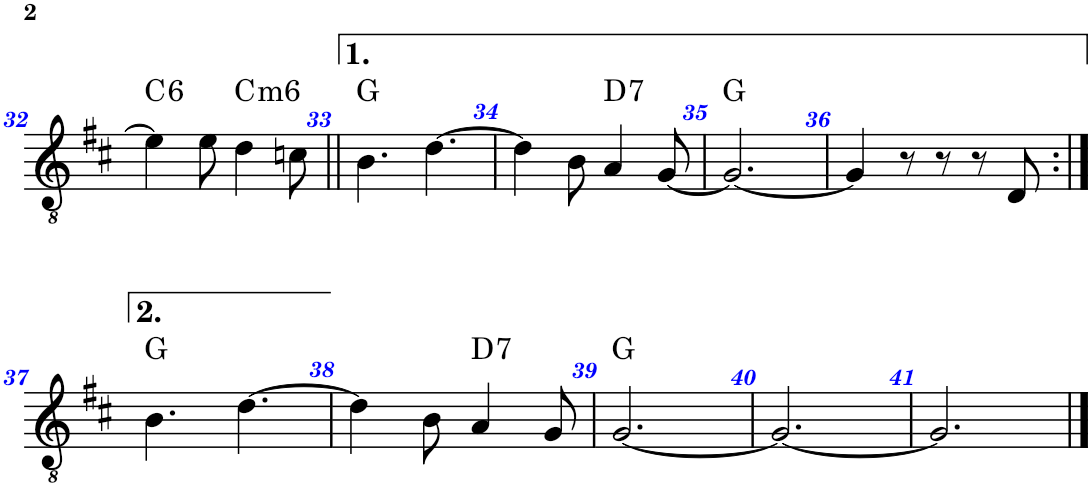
**kern	**harte
*part1	*part1
*staff1	*
*I"Chitarra elettrica	*
!!LO:PB:g=z
*clefGv2	*
*k[f#c#]	*
*M6/8	*
=32	=32
!	!LO:H:kt=6
4e\]	C:maj6
8e\	.
!	!LO:H:kt=m6
4d\	C:min6
8cn\	.
=33||	=33||
4.B\	G:maj
[4.d\	.
=34	=34
4d\]	.
8B\	.
!	!LO:H:kt=7
4A/	D:7
[8G/	.
=35	=35
2.G/_	G:maj
=36	=36
4G/]	.
8r	.
8r	.
8r	.
8D/	.
!!LO:LB:g=z
=37:|!	=37:|!
4.B\	G:maj
[4.d\	.
=38	=38
4d\]	.
8B\	.
!	!LO:H:kt=7
4A/	D:7
8G/	.
=39	=39
[2.G/	G:maj
=40	=40
2.G/_	.
=41	=41
2.G/]	.
==	==
*-	*-
